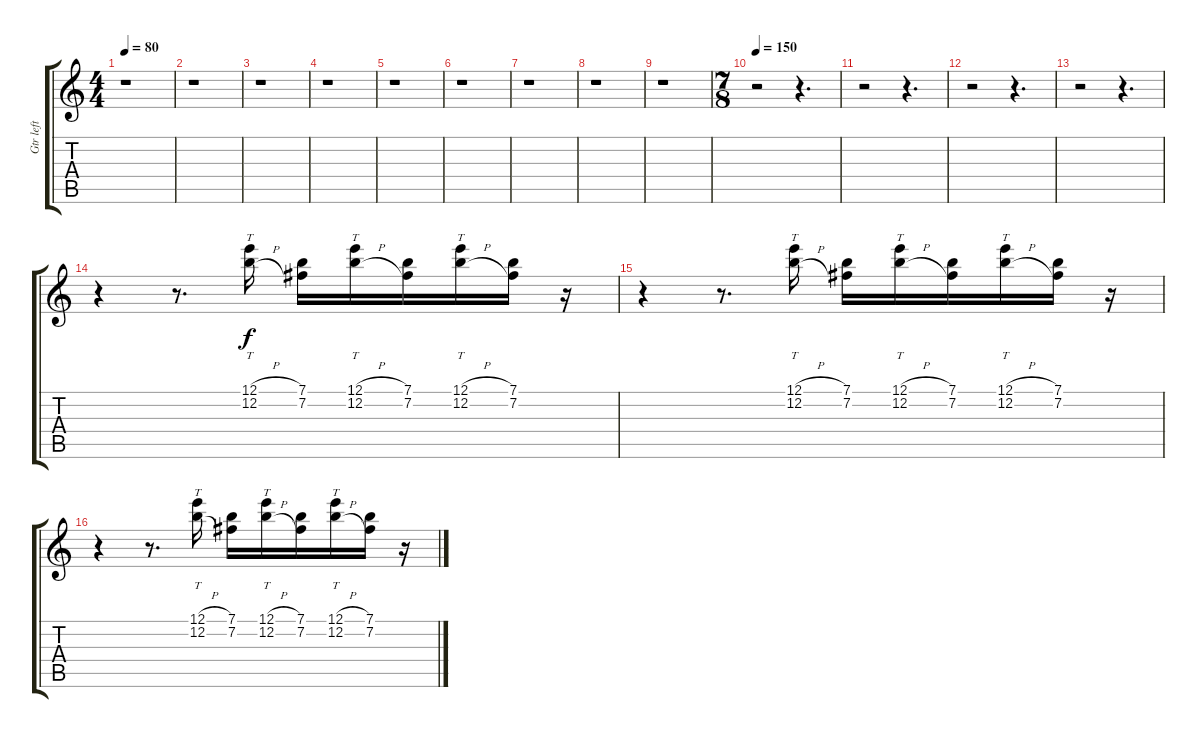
\track ("Gtr left" "Gtr left") {instrument overdrivenguitar}
\staff {score tabs}
\tuning (E4 B3 G3 D3 A2 E2) {hide}
\ts (4 4)
\tempo 80
\tempo 60
\tempo 80
\clef g2
\ks c
r.1{dy f instrument overdrivenguitar} |
r.1 |
r.1 |
r.1 |
r.1 |
r.1 |
r.1 |
r.1 |
r.1 |
\ts (7 8)
\tempo 150
r.2 r.4{d} |
r.2 r.4{d} |
r.2 r.4{d} |
r.2 r.4{d} |
r.4 r.8{d} (12.1{h} 12.2{h}).16{tt} (7.1 7.2).16 (12.1{h} 12.2{h}).16{tt} (7.1 7.2).16 (12.1{h} 12.2{h}).16{tt} (7.1 7.2).16 r.16 |
r.4 r.8{d} (12.1{h} 12.2{h}).16{tt} (7.1 7.2).16 (12.1{h} 12.2{h}).16{tt} (7.1 7.2).16 (12.1{h} 12.2{h}).16{tt} (7.1 7.2).16 r.16 |
r.4 r.8{d} (12.1{h} 12.2{h}).16{tt} (7.1 7.2).16 (12.1{h} 12.2{h}).16{tt} (7.1 7.2).16 (12.1{h} 12.2{h}).16{tt} (7.1 7.2).16 r.16
